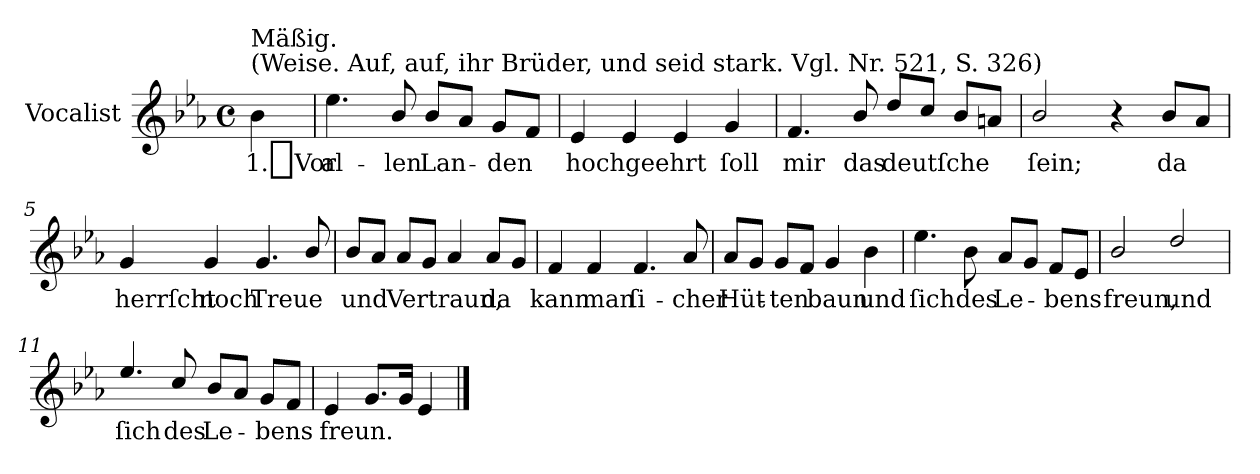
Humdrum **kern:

**kern	**text
*part1	*part1
*staff1	*staff1
*I"Vocalist	*
*k[b-e-a-]	*
*E-:	*
*M4/4	*
*met(c)	*
=	=
!LO:TX:a:t=(Weise. Auf, auf, ihr Brüder, und seid stark. Vgl. Nr. 521, S. 326)	!
!LO:TX:a:t=Mäßig.	!
4b-	1._Vor
=1	=1
4.ee-	al-
8b-/	-len
8b-L	Lan-
8a-J	.
8gL	-den
8fJ	.
=2	=2
4e-	hochgeehrt
4e-	.
4e-	.
4g	ſoll
=3	=3
4.f	mir
8b-/	das
8dd/L	deutſche
8ccJ	.
8b-L	.
8anJ	.
=4	=4
2b-/	ſein;
4r	.
8b-L	da
8a-J	.
=5	=5
4g	herrſcht
4g	noch
4.g	Treue
8b-/	.
=6	=6
8b-L	und
8a-J	.
8a-L	Vertraun,
8gJ	.
4a-	.
8a-L	da
8gJ	.
=7	=7
4f	kann
4f	man
4.f	ſi-
8a-	-cher
=8	=8
8a-L	Hüt-
8gJ	.
8gL	-ten
8fJ	.
4g	baun
4b-	und
=9	=9
4.ee-	ſich
8b-	des
8a-L	Le-
8gJ	.
8fL	-bens
8e-J	.
=10	=10
2b-/	freun,
2dd/	und
=11	=11
4.ee-/	ſich
8cc/	des
8b-L	Le-
8a-J	.
8gL	-bens
8fJ	.
=12	=12
4e-	freun.
8.gL	.
16gJk	.
4e-	.
==	==
*-	*-
